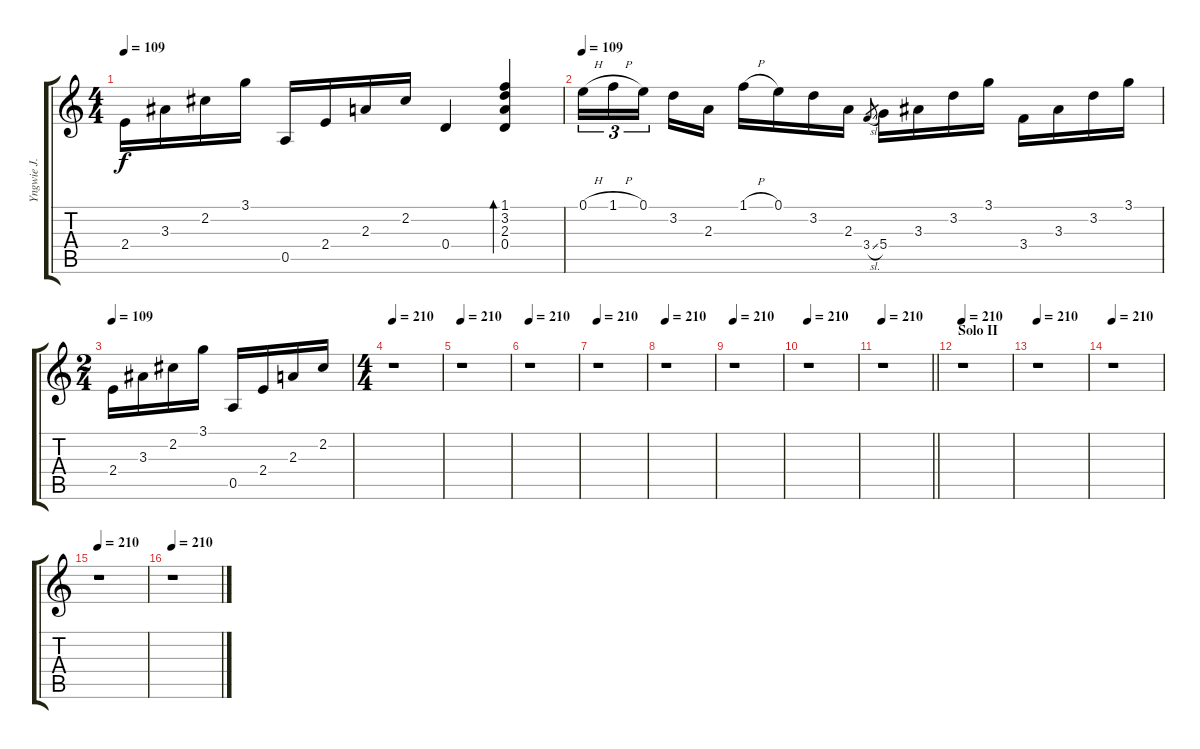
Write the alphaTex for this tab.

\track ("Yngwie J. Malmsteen (Acoustic Guitar I)" "Yngwie J. ") {instrument acousticguitarsteel}
\staff {score tabs}
\tuning (E4 B3 G3 D3 A2 E2) {hide}
\ts (4 4)
\tempo 109
\clef g2
\ks c
2.4.16{dy f} 3.3.16 2.2.16 3.1.16 0.5.16 2.4.16 2.3.16 2.2.16 0.4.4 (1.1 3.2 2.3 0.4).4{bd 480} |
\tempo 109
0.1{h}.16{tu (3 2)} 1.1{h}.16{tu (3 2)} 0.1.16{tu (3 2) beam splitsecondary} 3.2.16 2.3.16 1.1{h}.16 0.1.16 3.2.16 2.3.16 3.4{sl}.8{gr} 5.4.16 3.3.16 3.2.16 3.1.16 3.4.16 3.3.16 3.2.16 3.1.16 |
\ts (2 4)
\tempo 109
2.4.16 3.3.16 2.2.16 3.1.16 0.5.16 2.4.16 2.3.16 2.2.16 |
\ts (4 4)
\tempo 210
r.1 |
\tempo 210
r.1 |
\tempo 210
r.1 |
\tempo 210
r.1 |
\tempo 210
r.1 |
\tempo 210
r.1 |
\tempo 210
r.1 |
\tempo 210
\barLineRight lightlight
r.1 |
\section ("" "Solo II")
\tempo 210
r.1 |
\tempo 210
r.1 |
\tempo 210
r.1 |
\tempo 210
r.1 |
\tempo 210
r.1
